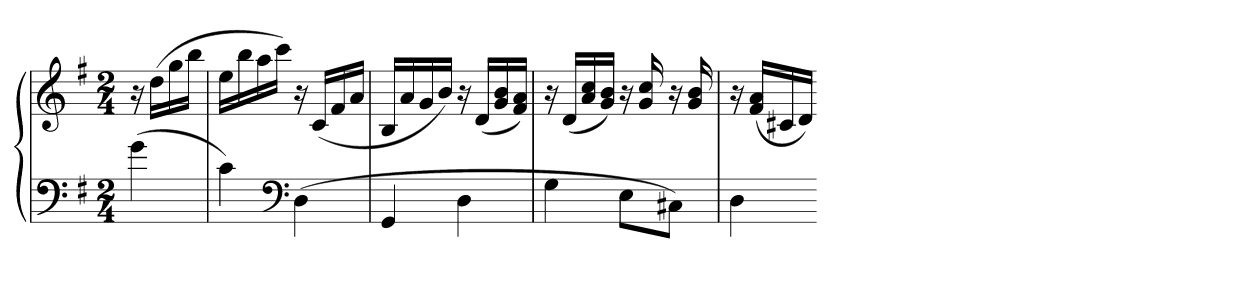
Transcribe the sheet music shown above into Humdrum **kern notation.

**kern	**kern
*part1	*part1
*staff2	*staff1
*clefF4	*clefG2
*k[f#]	*k[f#]
*G:	*G:
*M2/4	*M2/4
=	=
(4g	16r
.	(16ddLL
.	16gg
.	16bbJJ
=	=
4c)	16eeLL
.	16bb
.	16aa
.	16cccJJ)
*clefF4	*
(4D	16r
.	(16cLL
.	16f#
.	16aJJ
=	=
4GG	16BLL
.	16a
.	16g
.	16bJJ)
4D	16r
.	(16dLL
.	16g 16b
.	16f# 16aJJ)
=	=
4G	16r
.	(16dLL
.	16a 16cc
.	16g 16bJJ)
8EL	16r
.	16g 16cc
8C#XJ)	16r
.	16g 16b
=	=
4D	16r
.	(16f# 16aLL
.	16c#X
.	16dJJ)
=-	=-
*-	*-
